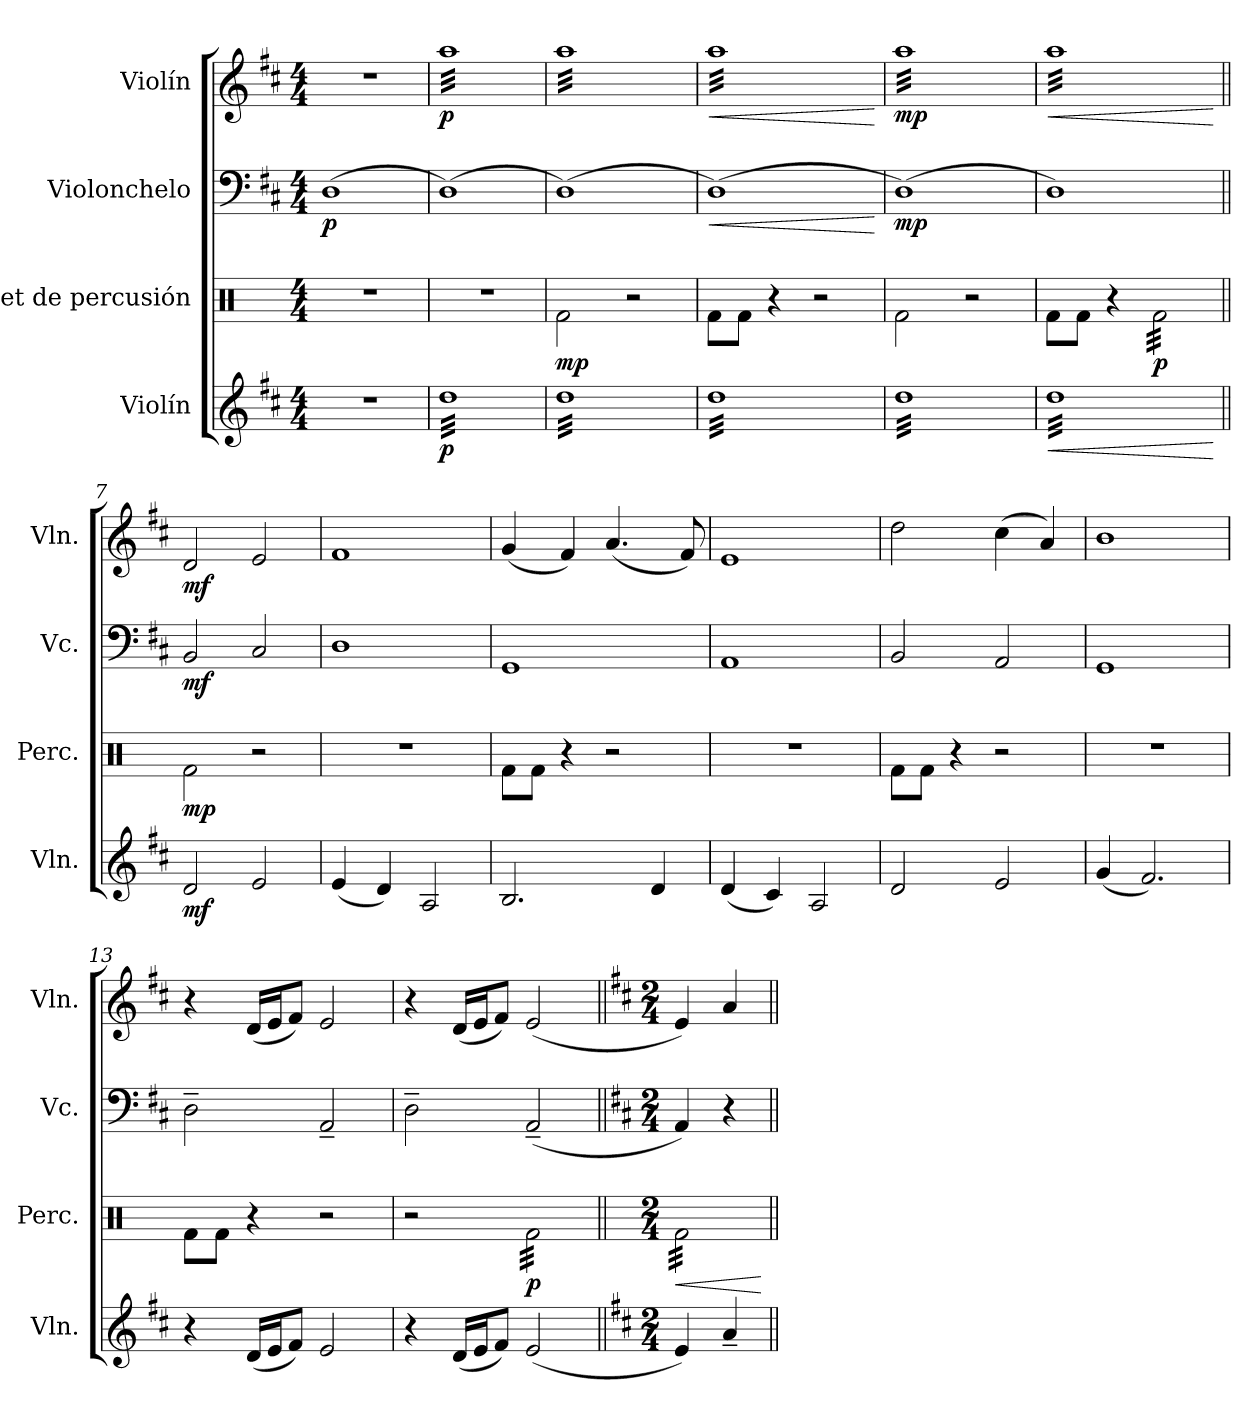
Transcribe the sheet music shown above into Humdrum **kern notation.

**kern	**dynam	**kern	**dynam	**kern	**dynam	**kern	**dynam
*part4	*part4	*part3	*part3	*part2	*part2	*part1	*part1
*staff4	*staff4	*staff3	*staff3	*staff2	*staff2	*staff1	*staff1
*I"Violín	*	*I"Set de percusión	*	*I"Violonchelo	*	*I"Violín	*
*I'Vln.	*	*I'Perc.	*	*I'Vc.	*	*I'Vln.	*
*clefG2	*	*clefX	*	*clefF4	*	*clefG2	*
*k[f#c#]	*	*k[]	*	*k[f#c#]	*	*k[f#c#]	*
*M4/4	*	*M4/4	*	*M4/4	*	*M4/4	*
*MM80	*	*MM80	*	*MM80	*	*MM80	*
=1	=1	=1	=1	=1	=1	=1	=1
!	!	!	!	!	!LO:DY:b	!	!
1r	.	1r	.	(1D	p	1r	.
=2	=2	=2	=2	=2	=2	=2	=2
!	!LO:DY:b	!	!	!	!	!	!LO:DY:b
*tremolo	*	*	*	*	*	*	*
*	*	*	*	*	*	*tremolo	*
(32ddLLL	p	1r	.	(1D)	.	(32aaLLL	p
(32dd	.	.	.	.	.	(32aa	.
(32dd	.	.	.	.	.	(32aa	.
(32dd	.	.	.	.	.	(32aa	.
(32dd	.	.	.	.	.	(32aa	.
(32dd	.	.	.	.	.	(32aa	.
(32dd	.	.	.	.	.	(32aa	.
(32dd	.	.	.	.	.	(32aa	.
(32dd	.	.	.	.	.	(32aa	.
(32dd	.	.	.	.	.	(32aa	.
(32dd	.	.	.	.	.	(32aa	.
(32dd	.	.	.	.	.	(32aa	.
(32dd	.	.	.	.	.	(32aa	.
(32dd	.	.	.	.	.	(32aa	.
(32dd	.	.	.	.	.	(32aa	.
(32dd	.	.	.	.	.	(32aa	.
(32dd	.	.	.	.	.	(32aa	.
(32dd	.	.	.	.	.	(32aa	.
(32dd	.	.	.	.	.	(32aa	.
(32dd	.	.	.	.	.	(32aa	.
(32dd	.	.	.	.	.	(32aa	.
(32dd	.	.	.	.	.	(32aa	.
(32dd	.	.	.	.	.	(32aa	.
(32dd	.	.	.	.	.	(32aa	.
(32dd	.	.	.	.	.	(32aa	.
(32dd	.	.	.	.	.	(32aa	.
(32dd	.	.	.	.	.	(32aa	.
(32dd	.	.	.	.	.	(32aa	.
(32dd	.	.	.	.	.	(32aa	.
(32dd	.	.	.	.	.	(32aa	.
(32dd	.	.	.	.	.	(32aa	.
(32ddJJJ	.	.	.	.	.	(32aaJJJ	.
=3	=3	=3	=3	=3	=3	=3	=3
!	!	!	!LO:DY:b	!	!	!	!
(32dd)LLL	.	2Rf\	mp	(1D)	.	(32aa)LLL	.
(32dd)	.	.	.	.	.	(32aa)	.
(32dd)	.	.	.	.	.	(32aa)	.
(32dd)	.	.	.	.	.	(32aa)	.
(32dd)	.	.	.	.	.	(32aa)	.
(32dd)	.	.	.	.	.	(32aa)	.
(32dd)	.	.	.	.	.	(32aa)	.
(32dd)	.	.	.	.	.	(32aa)	.
(32dd)	.	.	.	.	.	(32aa)	.
(32dd)	.	.	.	.	.	(32aa)	.
(32dd)	.	.	.	.	.	(32aa)	.
(32dd)	.	.	.	.	.	(32aa)	.
(32dd)	.	.	.	.	.	(32aa)	.
(32dd)	.	.	.	.	.	(32aa)	.
(32dd)	.	.	.	.	.	(32aa)	.
(32dd)	.	.	.	.	.	(32aa)	.
(32dd)	.	2r	.	.	.	(32aa)	.
(32dd)	.	.	.	.	.	(32aa)	.
(32dd)	.	.	.	.	.	(32aa)	.
(32dd)	.	.	.	.	.	(32aa)	.
(32dd)	.	.	.	.	.	(32aa)	.
(32dd)	.	.	.	.	.	(32aa)	.
(32dd)	.	.	.	.	.	(32aa)	.
(32dd)	.	.	.	.	.	(32aa)	.
(32dd)	.	.	.	.	.	(32aa)	.
(32dd)	.	.	.	.	.	(32aa)	.
(32dd)	.	.	.	.	.	(32aa)	.
(32dd)	.	.	.	.	.	(32aa)	.
(32dd)	.	.	.	.	.	(32aa)	.
(32dd)	.	.	.	.	.	(32aa)	.
(32dd)	.	.	.	.	.	(32aa)	.
(32dd)JJJ	.	.	.	.	.	(32aa)JJJ	.
=4	=4	=4	=4	=4	=4	=4	=4
!	!	!	!	!	!LO:HP:b	!	!LO:HP:b
(32dd)LLL	.	8Rf\L	.	(1D)	<	(32aa)LLL	<
(32dd)	.	.	.	.	.	(32aa)	.
(32dd)	.	.	.	.	.	(32aa)	.
(32dd)	.	.	.	.	.	(32aa)	.
(32dd)	.	8Rf\J	.	.	.	(32aa)	.
(32dd)	.	.	.	.	.	(32aa)	.
(32dd)	.	.	.	.	.	(32aa)	.
(32dd)	.	.	.	.	.	(32aa)	.
(32dd)	.	4r	.	.	.	(32aa)	.
(32dd)	.	.	.	.	.	(32aa)	.
(32dd)	.	.	.	.	.	(32aa)	.
(32dd)	.	.	.	.	.	(32aa)	.
(32dd)	.	.	.	.	.	(32aa)	.
(32dd)	.	.	.	.	.	(32aa)	.
(32dd)	.	.	.	.	.	(32aa)	.
(32dd)	.	.	.	.	.	(32aa)	.
(32dd)	.	2r	.	.	.	(32aa)	.
(32dd)	.	.	.	.	.	(32aa)	.
(32dd)	.	.	.	.	.	(32aa)	.
(32dd)	.	.	.	.	.	(32aa)	.
(32dd)	.	.	.	.	.	(32aa)	.
(32dd)	.	.	.	.	.	(32aa)	.
(32dd)	.	.	.	.	.	(32aa)	.
(32dd)	.	.	.	.	.	(32aa)	.
(32dd)	.	.	.	.	.	(32aa)	.
(32dd)	.	.	.	.	.	(32aa)	.
(32dd)	.	.	.	.	.	(32aa)	.
(32dd)	.	.	.	.	.	(32aa)	.
(32dd)	.	.	.	.	.	(32aa)	.
(32dd)	.	.	.	.	.	(32aa)	.
(32dd)	.	.	.	.	.	(32aa)	.
(32dd)JJJ	.	.	.	.	.	(32aa)JJJ	.
.	.	.	.	.	[	.	[
=5	=5	=5	=5	=5	=5	=5	=5
!	!	!	!	!	!LO:DY:b	!	!LO:DY:b
(32dd)LLL	.	2Rf\	.	(1D)	mp	(32aa)LLL	mp
(32dd)	.	.	.	.	.	(32aa)	.
(32dd)	.	.	.	.	.	(32aa)	.
(32dd)	.	.	.	.	.	(32aa)	.
(32dd)	.	.	.	.	.	(32aa)	.
(32dd)	.	.	.	.	.	(32aa)	.
(32dd)	.	.	.	.	.	(32aa)	.
(32dd)	.	.	.	.	.	(32aa)	.
(32dd)	.	.	.	.	.	(32aa)	.
(32dd)	.	.	.	.	.	(32aa)	.
(32dd)	.	.	.	.	.	(32aa)	.
(32dd)	.	.	.	.	.	(32aa)	.
(32dd)	.	.	.	.	.	(32aa)	.
(32dd)	.	.	.	.	.	(32aa)	.
(32dd)	.	.	.	.	.	(32aa)	.
(32dd)	.	.	.	.	.	(32aa)	.
(32dd)	.	2r	.	.	.	(32aa)	.
(32dd)	.	.	.	.	.	(32aa)	.
(32dd)	.	.	.	.	.	(32aa)	.
(32dd)	.	.	.	.	.	(32aa)	.
(32dd)	.	.	.	.	.	(32aa)	.
(32dd)	.	.	.	.	.	(32aa)	.
(32dd)	.	.	.	.	.	(32aa)	.
(32dd)	.	.	.	.	.	(32aa)	.
(32dd)	.	.	.	.	.	(32aa)	.
(32dd)	.	.	.	.	.	(32aa)	.
(32dd)	.	.	.	.	.	(32aa)	.
(32dd)	.	.	.	.	.	(32aa)	.
(32dd)	.	.	.	.	.	(32aa)	.
(32dd)	.	.	.	.	.	(32aa)	.
(32dd)	.	.	.	.	.	(32aa)	.
(32dd)JJJ	.	.	.	.	.	(32aa)JJJ	.
=6	=6	=6	=6	=6	=6	=6	=6
!	!LO:HP:b	!	!	!	!	!	!LO:HP:b
32dd)LLL	<	8Rf\L	.	1D)	.	32aa)LLL	<
32dd)	.	.	.	.	.	32aa)	.
32dd)	.	.	.	.	.	32aa)	.
32dd)	.	.	.	.	.	32aa)	.
32dd)	.	8Rf\J	.	.	.	32aa)	.
32dd)	.	.	.	.	.	32aa)	.
32dd)	.	.	.	.	.	32aa)	.
32dd)	.	.	.	.	.	32aa)	.
32dd)	.	4r	.	.	.	32aa)	.
32dd)	.	.	.	.	.	32aa)	.
32dd)	.	.	.	.	.	32aa)	.
32dd)	.	.	.	.	.	32aa)	.
32dd)	.	.	.	.	.	32aa)	.
32dd)	.	.	.	.	.	32aa)	.
32dd)	.	.	.	.	.	32aa)	.
32dd)	.	.	.	.	.	32aa)	.
!	!	!	!LO:DY:b	!	!	!	!
*	*	*tremolo	*	*	*	*	*
32dd)	.	32Rf\LLL	p	.	.	32aa)	.
32dd)	.	32Rf\	.	.	.	32aa)	.
32dd)	.	32Rf\	.	.	.	32aa)	.
32dd)	.	32Rf\	.	.	.	32aa)	.
32dd)	.	32Rf\	.	.	.	32aa)	.
32dd)	.	32Rf\	.	.	.	32aa)	.
32dd)	.	32Rf\	.	.	.	32aa)	.
32dd)	.	32Rf\	.	.	.	32aa)	.
32dd)	.	32Rf\	.	.	.	32aa)	.
32dd)	.	32Rf\	.	.	.	32aa)	.
32dd)	.	32Rf\	.	.	.	32aa)	.
32dd)	.	32Rf\	.	.	.	32aa)	.
32dd)	.	32Rf\	.	.	.	32aa)	.
32dd)	.	32Rf\	.	.	.	32aa)	.
32dd)	.	32Rf\	.	.	.	32aa)	.
32dd)JJJ	.	32Rf\JJJ	.	.	.	32aa)JJJ	.
*	*	*	*	*	*	*Xtremolo	*
*	*	*Xtremolo	*	*	*	*	*
*Xtremolo	*	*	*	*	*	*	*
.	[	.	.	.	.	.	[
=7||	=7||	=7||	=7||	=7||	=7||	=7||	=7||
!	!LO:DY:b	!	!LO:DY:b	!	!LO:DY:b	!	!LO:DY:b
2d/	mf	2Rf\	mp	2BB/	mf	2d/	mf
2e/	.	2r	.	2C#/	.	2e/	.
=8	=8	=8	=8	=8	=8	=8	=8
(4e/	.	1r	.	1D	.	1f#	.
4d/)	.	.	.	.	.	.	.
2A/	.	.	.	.	.	.	.
=9	=9	=9	=9	=9	=9	=9	=9
2.B/	.	8Rf\L	.	1GG	.	(4g/	.
.	.	8Rf\J	.	.	.	.	.
.	.	4r	.	.	.	4f#/)	.
.	.	2r	.	.	.	(4.a/	.
4d/	.	.	.	.	.	.	.
.	.	.	.	.	.	8f#/)	.
!!LO:LB:g=z
=10	=10	=10	=10	=10	=10	=10	=10
(4d/	.	1r	.	1AA	.	1e	.
4c#/)	.	.	.	.	.	.	.
2A/	.	.	.	.	.	.	.
=11	=11	=11	=11	=11	=11	=11	=11
2d/	.	8Rf\L	.	2BB/	.	2dd\	.
.	.	8Rf\J	.	.	.	.	.
.	.	4r	.	.	.	.	.
2e/	.	2r	.	2AA/	.	(4cc#\	.
.	.	.	.	.	.	4a/)	.
=12	=12	=12	=12	=12	=12	=12	=12
(4g/	.	1r	.	1GG	.	1b	.
2.f#/)	.	.	.	.	.	.	.
=13	=13	=13	=13	=13	=13	=13	=13
4r	.	8Rf\L	.	2D~\	.	4r	.
.	.	8Rf\J	.	.	.	.	.
(16d/LL	.	4r	.	.	.	(16d/LL	.
16e/J	.	.	.	.	.	16e/J	.
8f#/J)	.	.	.	.	.	8f#/J)	.
2e/	.	2r	.	2AA~/	.	2e/	.
=14	=14	=14	=14	=14	=14	=14	=14
4r	.	2r	.	2D~\	.	4r	.
(16d/LL	.	.	.	.	.	(16d/LL	.
16e/J	.	.	.	.	.	16e/J	.
8f#/J)	.	.	.	.	.	8f#/J)	.
!	!	!	!LO:DY:b	!	!	!	!
*	*	*tremolo	*	*	*	*	*
(2e/	.	(32Rf\LLL	p	(2AA~/	.	(2e/	.
.	.	(32Rf\	.	.	.	.	.
.	.	(32Rf\	.	.	.	.	.
.	.	(32Rf\	.	.	.	.	.
.	.	(32Rf\	.	.	.	.	.
.	.	(32Rf\	.	.	.	.	.
.	.	(32Rf\	.	.	.	.	.
.	.	(32Rf\	.	.	.	.	.
.	.	(32Rf\	.	.	.	.	.
.	.	(32Rf\	.	.	.	.	.
.	.	(32Rf\	.	.	.	.	.
.	.	(32Rf\	.	.	.	.	.
.	.	(32Rf\	.	.	.	.	.
.	.	(32Rf\	.	.	.	.	.
.	.	(32Rf\	.	.	.	.	.
.	.	(32Rf\JJJ	.	.	.	.	.
=15||	=15||	=15||	=15||	=15||	=15||	=15||	=15||
*k[f#c#]	*	*	*	*k[f#c#]	*	*k[f#c#]	*
*M2/4	*	*M2/4	*	*M2/4	*	*M2/4	*
!	!	!	!LO:HP:b	!	!	!	!
4e/)	.	32Rf\)LLL	<	4AA/)	.	4e/)	.
.	.	32Rf\)	.	.	.	.	.
.	.	32Rf\)	.	.	.	.	.
.	.	32Rf\)	.	.	.	.	.
.	.	32Rf\)	.	.	.	.	.
.	.	32Rf\)	.	.	.	.	.
.	.	32Rf\)	.	.	.	.	.
.	.	32Rf\)	.	.	.	.	.
4a~/	.	32Rf\)	.	4r	.	4a/	.
.	.	32Rf\)	.	.	.	.	.
.	.	32Rf\)	.	.	.	.	.
.	.	32Rf\)	.	.	.	.	.
.	.	32Rf\)	.	.	.	.	.
.	.	32Rf\)	.	.	.	.	.
.	.	32Rf\)	.	.	.	.	.
.	.	32Rf\)JJJ	.	.	.	.	.
*	*	*Xtremolo	*	*	*	*	*
.	.	.	[	.	.	.	.
=||	=||	=||	=||	=||	=||	=||	=||
*-	*-	*-	*-	*-	*-	*-	*-
